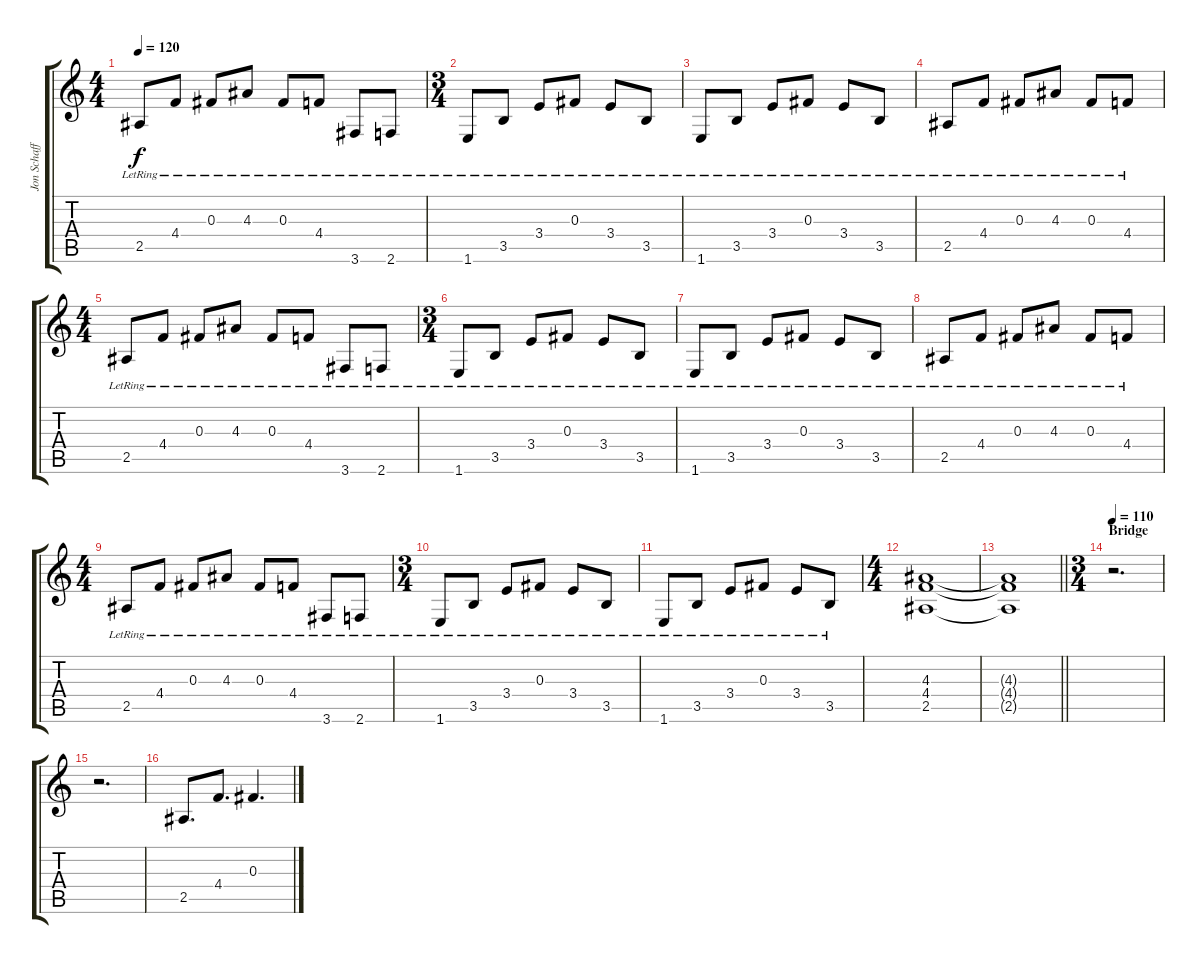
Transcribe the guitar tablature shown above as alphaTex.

\track ("Jon Schaffer" "Jon Schaff") {instrument acousticguitarsteel}
\staff {score tabs}
\tuning (Eb4 Bb3 Gb3 Db3 Ab2 Eb2) {hide}
\ts (4 4)
\tempo 120
\clef g2
\ks c
2.5{lr}.8{dy f} 4.4{lr}.8 0.3{lr}.8 4.3{lr}.8 0.3{lr}.8 4.4{lr}.8 3.6{lr}.8 2.6{lr}.8 |
\ts (3 4)
1.6{lr}.8 3.5{lr}.8 3.4{lr}.8 0.3{lr}.8 3.4{lr}.8 3.5{lr}.8 |
1.6{lr}.8 3.5{lr}.8 3.4{lr}.8 0.3{lr}.8 3.4{lr}.8 3.5{lr}.8 |
2.5{lr}.8 4.4{lr}.8 0.3{lr}.8 4.3{lr}.8 0.3{lr}.8 4.4{lr}.8 |
\ts (4 4)
2.5{lr}.8 4.4{lr}.8 0.3{lr}.8 4.3{lr}.8 0.3{lr}.8 4.4{lr}.8 3.6{lr}.8 2.6{lr}.8 |
\ts (3 4)
1.6{lr}.8 3.5{lr}.8 3.4{lr}.8 0.3{lr}.8 3.4{lr}.8 3.5{lr}.8 |
1.6{lr}.8 3.5{lr}.8 3.4{lr}.8 0.3{lr}.8 3.4{lr}.8 3.5{lr}.8 |
2.5{lr}.8 4.4{lr}.8 0.3{lr}.8 4.3{lr}.8 0.3{lr}.8 4.4{lr}.8 |
\ts (4 4)
2.5{lr}.8 4.4{lr}.8 0.3{lr}.8 4.3{lr}.8 0.3{lr}.8 4.4{lr}.8 3.6{lr}.8 2.6{lr}.8 |
\ts (3 4)
1.6{lr}.8 3.5{lr}.8 3.4{lr}.8 0.3{lr}.8 3.4{lr}.8 3.5{lr}.8 |
1.6{lr}.8 3.5{lr}.8 3.4{lr}.8 0.3{lr}.8 3.4{lr}.8 3.5{lr}.8 |
\ts (4 4)
(4.3 4.4 2.5).1 |
\barLineRight lightlight
(4.3{t} 4.4{t} 2.5{t}).1 |
\ts (3 4)
\section ("" "Bridge")
\tempo 110
r.2{d} |
r.2{d} |
2.5.8{d volume 10} 4.4.8{d} 0.3.4{d}
